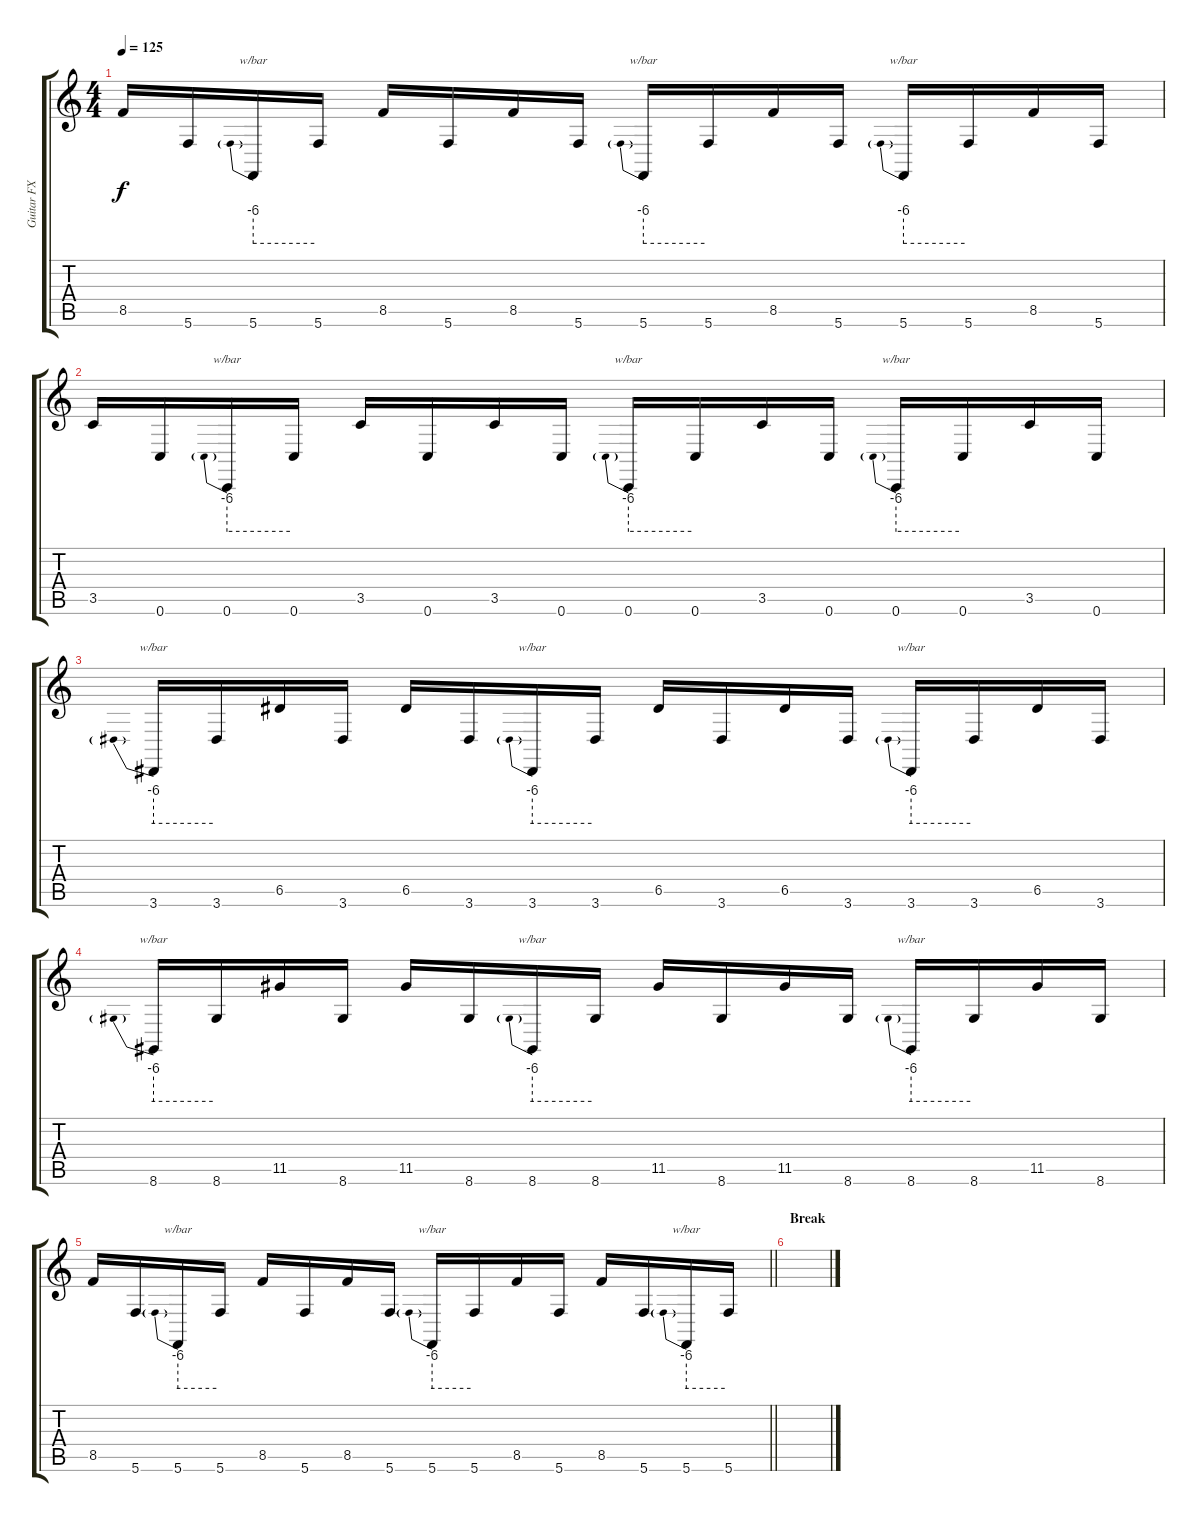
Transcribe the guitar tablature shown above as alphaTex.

\track ("Guitar FX" "Guitar FX") {instrument distortionguitar}
\staff {score tabs}
\tuning (E4 B3 G3 D3 A2 C2) {hide}
\ts (4 4)
\tempo 125
\clef g2
\ks c
8.5.16{dy f} 5.6.16 5.6.16{tbe (predive default 0 -24 60 -24)} 5.6.16 8.5.16 5.6.16 8.5.16 5.6.16 5.6.16{tbe (predive default 0 -24 60 -24)} 5.6.16 8.5.16 5.6.16 5.6.16{tbe (predive default 0 -24 60 -24)} 5.6.16 8.5.16 5.6.16 |
3.5.16 0.6.16 0.6.16{tbe (predive default 0 -24 60 -24)} 0.6.16 3.5.16 0.6.16 3.5.16 0.6.16 0.6.16{tbe (predive default 0 -24 60 -24)} 0.6.16 3.5.16 0.6.16 0.6.16{tbe (predive default 0 -24 60 -24)} 0.6.16 3.5.16 0.6.16 |
3.6.16{tbe (predive default 0 -24 60 -24)} 3.6.16 6.5.16 3.6.16 6.5.16 3.6.16 3.6.16{tbe (predive default 0 -24 60 -24)} 3.6.16 6.5.16 3.6.16 6.5.16 3.6.16 3.6.16{tbe (predive default 0 -24 60 -24)} 3.6.16 6.5.16 3.6.16 |
8.6.16{tbe (predive default 0 -24 60 -24)} 8.6.16 11.5.16 8.6.16 11.5.16 8.6.16 8.6.16{tbe (predive default 0 -24 60 -24)} 8.6.16 11.5.16 8.6.16 11.5.16 8.6.16 8.6.16{tbe (predive default 0 -24 60 -24)} 8.6.16 11.5.16 8.6.16 |
\barLineRight lightlight
8.5.16 5.6.16 5.6.16{tbe (predive default 0 -24 60 -24)} 5.6.16 8.5.16 5.6.16 8.5.16 5.6.16 5.6.16{tbe (predive default 0 -24 60 -24)} 5.6.16 8.5.16 5.6.16 8.5.16 5.6.16 5.6.16{tbe (predive default 0 -24 60 -24)} 5.6.16 |
\section ("" "Break")
